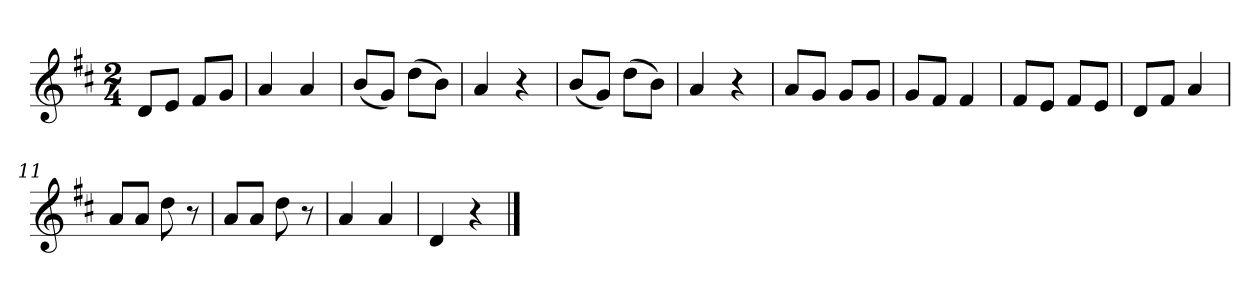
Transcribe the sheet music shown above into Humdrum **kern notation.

**kern
*part1
*staff1
*clefG2
*k[f#c#]
*M2/4
=1
8d/L
8e/J
8f#/L
8g/J
=2
4a
4a
=3
(8b/L
8g/J)
(8dd\L
8b\J)
=4
4a
4r
=5
(8b/L
8g/J)
(8dd\L
8b\J)
=6
4a
4r
=7
8a/L
8g/J
8g/L
8g/J
=8
8g/L
8f#/J
4f#
=9
8f#/L
8e/J
8f#/L
8e/J
=10
8d/L
8f#/J
4a
=11
8a/L
8a/J
8dd
8r
=12
8a/L
8a/J
8dd
8r
=13
4a
4a
=14
4d
4r
==
*-
